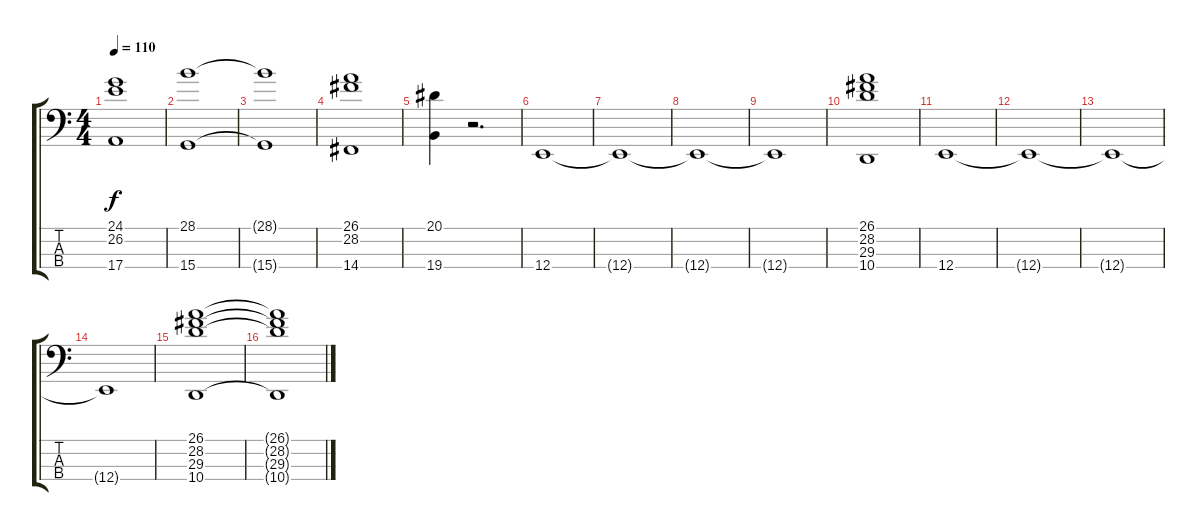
\track "" {instrument synthstrings1}
\staff {score tabs}
\tuning (G2 D2 A1 E1) {hide}
\ts (4 4)
\tempo 110
\clef f4
\ks c
(24.1{t} 26.2{t} 17.4{t}).1{dy f} |
(28.1 15.4).1 |
(28.1{t} 15.4{t}).1 |
(26.1 28.2 14.4).1 |
(20.1 19.4).4 r.2{d} |
12.4.1 |
12.4{t}.1 |
12.4{t}.1 |
12.4{t}.1 |
(26.1 28.2 29.3 10.4).1 |
12.4.1 |
12.4{t}.1 |
12.4{t}.1 |
12.4{t}.1 |
(26.1 28.2 29.3 10.4).1 |
(26.1{t} 28.2{t} 29.3{t} 10.4{t}).1
